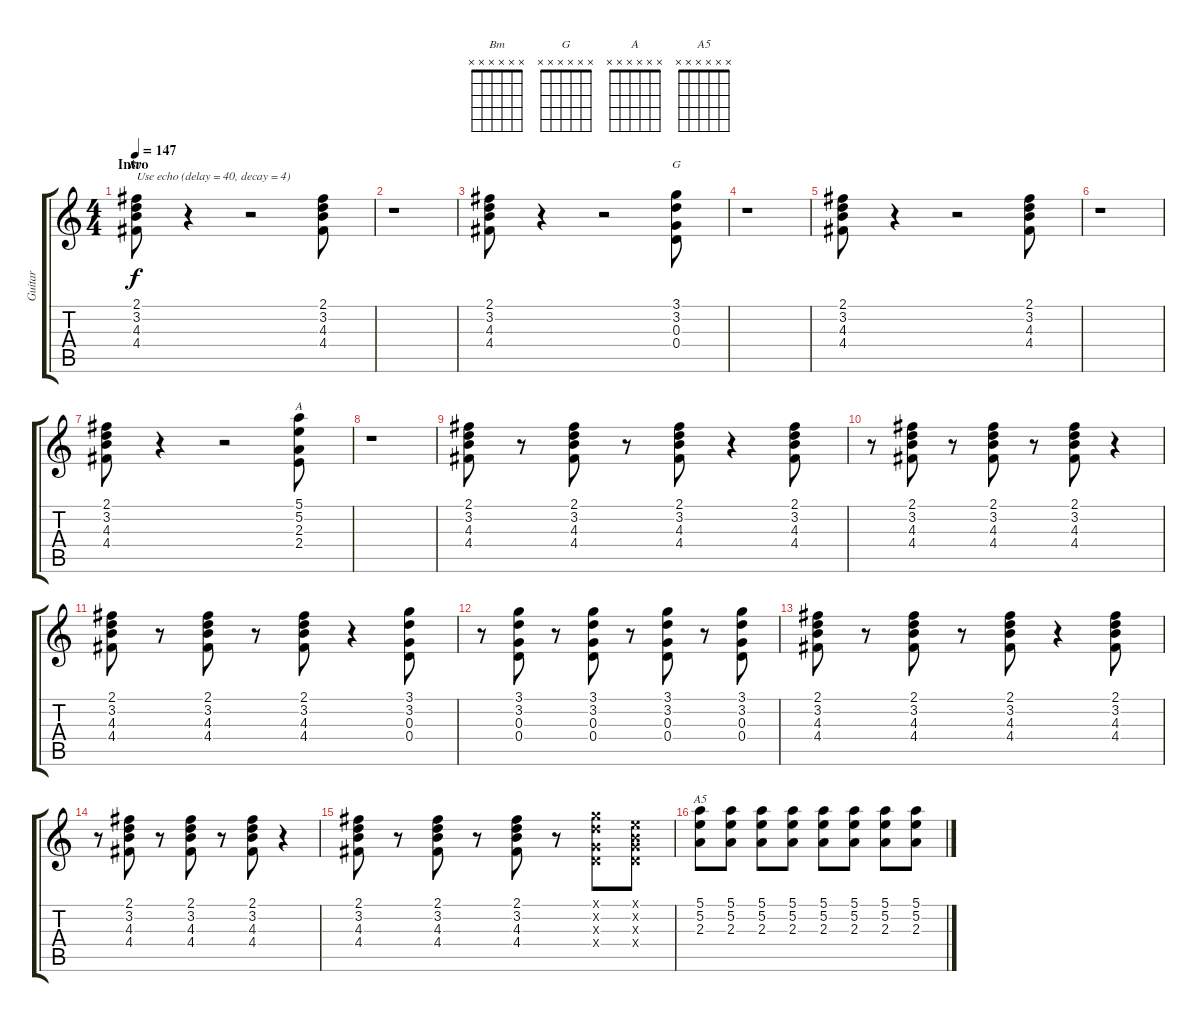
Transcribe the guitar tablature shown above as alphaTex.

\track ("Guitar" "Guitar") {instrument electricguitarclean}
\staff {score tabs}
\tuning (E4 B3 G3 D3 A2 E2) {hide}
\chord ("Bm" x x x x x x) {firstfret 0}
\chord ("G" x x x x x x) {firstfret 0}
\chord ("A" x x x x x x) {firstfret 0}
\chord ("A5" x x x x x x) {firstfret 0}
\ts (4 4)
\section ("" "Intro")
\tempo 147
\clef g2
\ks c
(2.1 3.2 4.3 4.4).8{ch "Bm" txt "Use echo (delay = 40, decay = 4)" dy f instrument electricguitarclean} r.4 r.2 (2.1 3.2 4.3 4.4).8 |
\section ("" "")
r.1 |
(2.1 3.2 4.3 4.4).8 r.4 r.2 (3.1 3.2 0.3 0.4).8{ch "G"} |
r.1 |
(2.1 3.2 4.3 4.4).8 r.4 r.2 (2.1 3.2 4.3 4.4).8 |
r.1 |
(2.1 3.2 4.3 4.4).8 r.4 r.2 (5.1 5.2 2.3 2.4).8{ch "A"} |
r.1 |
(2.1 3.2 4.3 4.4).8 r.8 (2.1 3.2 4.3 4.4).8 r.8 (2.1 3.2 4.3 4.4).8 r.4 (2.1 3.2 4.3 4.4).8 |
r.8 (2.1 3.2 4.3 4.4).8 r.8 (2.1 3.2 4.3 4.4).8 r.8 (2.1 3.2 4.3 4.4).8 r.4 |
(2.1 3.2 4.3 4.4).8 r.8 (2.1 3.2 4.3 4.4).8 r.8 (2.1 3.2 4.3 4.4).8 r.4 (3.1 3.2 0.3 0.4).8 |
r.8 (3.1 3.2 0.3 0.4).8 r.8 (3.1 3.2 0.3 0.4).8 r.8 (3.1 3.2 0.3 0.4).8 r.8 (3.1 3.2 0.3 0.4).8 |
(2.1 3.2 4.3 4.4).8 r.8 (2.1 3.2 4.3 4.4).8 r.8 (2.1 3.2 4.3 4.4).8 r.4 (2.1 3.2 4.3 4.4).8 |
r.8 (2.1 3.2 4.3 4.4).8 r.8 (2.1 3.2 4.3 4.4).8 r.8 (2.1 3.2 4.3 4.4).8 r.4 |
(2.1 3.2 4.3 4.4).8 r.8 (2.1 3.2 4.3 4.4).8 r.8 (2.1 3.2 4.3 4.4).8 r.8 (3.1{x} 3.2{x} 0.3{x} 0.4{x}).8 (0.1{x} 0.2{x} 0.3{x} 0.4{x}).8 |
(5.1 5.2 2.3).8{ch "A5"} (5.1 5.2 2.3).8 (5.1 5.2 2.3).8 (5.1 5.2 2.3).8 (5.1 5.2 2.3).8 (5.1 5.2 2.3).8 (5.1 5.2 2.3).8 (5.1 5.2 2.3).8
